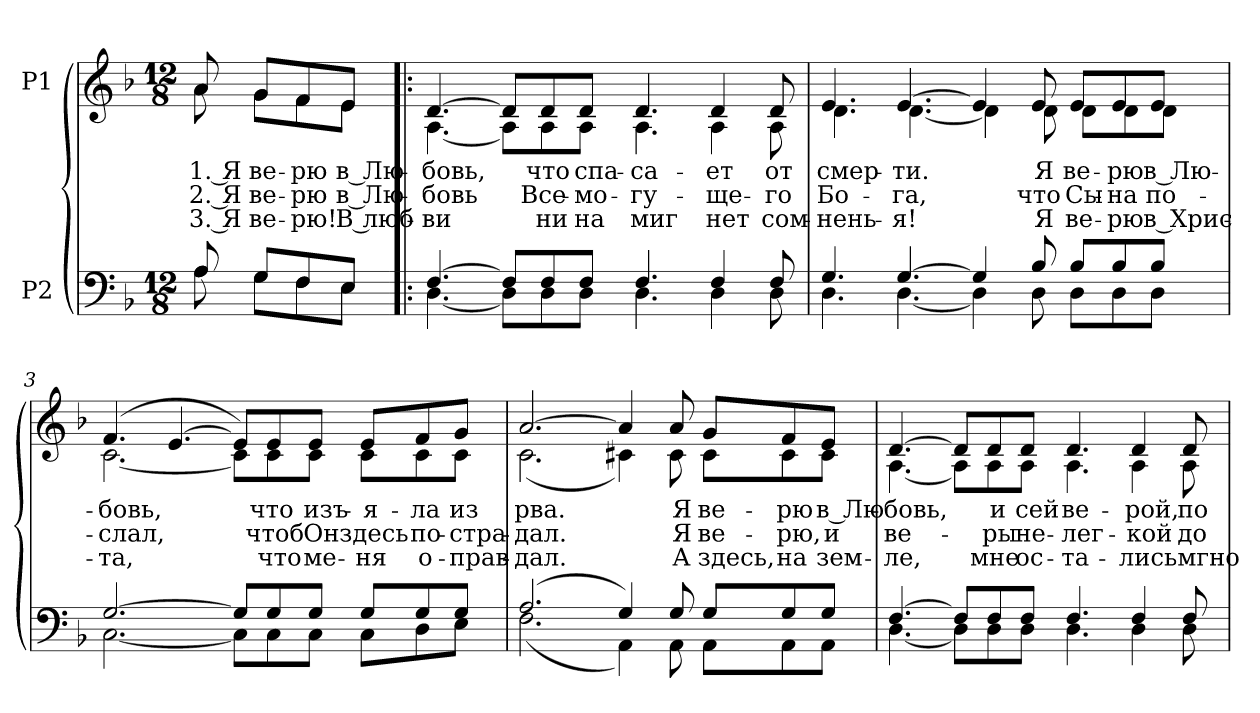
**kern	**kern	**text	**text	**text
*part2	*part1	*part1	*part1	*part1
*staff2	*staff1	*staff1	*staff1	*staff1
*I"P2	*I"P1	*	*	*
!!LO:PB:g=z
*clefF4	*clefG2	*	*	*
*k[b-]	*k[b-]	*	*	*
*d:	*d:	*	*	*
*M12/8	*M12/8	*	*	*
=	=	=	=	=
*^	*	*	*	*
!	!	!	!LO:LY:b:color=#000000	!LO:LY:b:color=#000000	!LO:LY:b:color=#000000
*	*	*^	*	*	*
8Ai/	8Ai\	8ai/	8ai\	1. Я	2. Я	3. Я
!	!	!	!	!LO:LY:b:color=#000000	!LO:LY:b:color=#000000	!LO:LY:b:color=#000000
8Gi/L	8Gi\L	8gi/L	8gi\L	ве-	-ве-	-ве-
!	!	!	!	!LO:LY:b:color=#000000	!LO:LY:b:color=#000000	!LO:LY:b:color=#000000
8Fi/	8Fi\	8fi/	8fi\	-рю	рю	рю!
!	!	!	!	!LO:LY:b:color=#000000	!LO:LY:b:color=#000000	!LO:LY:b:color=#000000
8Ei/J	8Ei\J	8ei/J	8ei\J	в Лю-	-в Лю-	-В люб-
=1!|:	=1!|:	=1!|:	=1!|:	=1!|:	=1!|:	=1!|:
!	!	!	!	!LO:LY:b:color=#000000	!LO:LY:b:color=#000000	!LO:LY:b:color=#000000
[>4.Fi/	[<4.Di\	[>4.di/	[<4.Ai\	-бовь,	бовь	ви
8Fi/L]	8Di\L]	8di/L]	8Ai\L]	.	.	.
!	!	!	!	!LO:LY:b:color=#000000	!LO:LY:b:color=#000000	!LO:LY:b:color=#000000
8Fi/	8Di\	8di/	8Ai\	что	Все-	-ни
!	!	!	!	!LO:LY:b:color=#000000	!LO:LY:b:color=#000000	!LO:LY:b:color=#000000
8Fi/J	8Di\J	8di/J	8Ai\J	спа-	-мо-	-на
!	!	!	!	!LO:LY:b:color=#000000	!LO:LY:b:color=#000000	!LO:LY:b:color=#000000
4.Fi/	4.Di\	4.di/	4.Ai\	са-	-гу-	-миг
!	!	!	!	!LO:LY:b:color=#000000	!LO:LY:b:color=#000000	!LO:LY:b:color=#000000
4Fi/	4Di\	4di/	4Ai\	ет	ще-	-нет
!	!	!	!	!LO:LY:b:color=#000000	!LO:LY:b:color=#000000	!LO:LY:b:color=#000000
8Fi/	8Di\	8di/	8Ai\	от	го	сом-
=2	=2	=2	=2	=2	=2	=2
!	!	!	!	!LO:LY:b:color=#000000	!LO:LY:b:color=#000000	!LO:LY:b:color=#000000
4.Gi/	4.Di\	4.ei/	4.di\	-смер-	-Бо-	-нень-
!	!	!	!	!LO:LY:b:color=#000000	!LO:LY:b:color=#000000	!LO:LY:b:color=#000000
[>4.Gi/	[<4.Di\	[>4.ei/	[<4.di\	-ти.	га,	я!
4Gi/]	4Di\]	4ei/]	4di\]	.	.	.
!	!	!	!	!LO:LY:b:color=#000000	!LO:LY:b:color=#000000	!LO:LY:b:color=#000000
8B-i/	8Di\	8ei/	8di\	Я	что	Я
!	!	!	!	!LO:LY:b:color=#000000	!LO:LY:b:color=#000000	!LO:LY:b:color=#000000
8B-i/L	8Di\L	8ei/L	8di\L	ве-	-Сы-	-ве-
!	!	!	!	!LO:LY:b:color=#000000	!LO:LY:b:color=#000000	!LO:LY:b:color=#000000
8B-i/	8Di\	8ei/	8di\	-рю	на	рю
!	!	!	!	!LO:LY:b:color=#000000	!LO:LY:b:color=#000000	!LO:LY:b:color=#000000
8B-i/J	8Di\J	8ei/J	8di\J	-в Лю-	-по-	в Хрис-
!!LO:LB:g=z	!!
=3	=3	=3	=3	=3	=3	=3
!	!	!	!	!LO:LY:b:color=#000000	!LO:LY:b:color=#000000	!LO:LY:b:color=#000000
[>2.Gi/	[<2.Ci\	(4.fi/	[<2.ci\	-бовь,	слал,	та,
.	.	[>4.ei/	.	.	.	.
8Gi/L]	8Ci\L]	8ei/L])	8ci\L]	.	.	.
!	!	!	!	!LO:LY:b:color=#000000	!LO:LY:b:color=#000000	!LO:LY:b:color=#000000
8Gi/	8Ci\	8ei/	8ci\	что	чтоб	что
!	!	!	!	!LO:LY:b:color=#000000	!LO:LY:b:color=#000000	!LO:LY:b:color=#000000
8Gi/J	8Ci\J	8ei/J	8ci\J	изъ-	-Он	ме-
!	!	!	!	!LO:LY:b:color=#000000	!LO:LY:b:color=#000000	!LO:LY:b:color=#000000
8Gi/L	8Ci\L	8ei/L	8ci\L	-я-	-здесь	ня
!	!	!	!	!LO:LY:b:color=#000000	!LO:LY:b:color=#000000	!LO:LY:b:color=#000000
8Gi/	8Di\	8fi/	8ci\	ла	по-	-о-
!	!	!	!	!LO:LY:b:color=#000000	!LO:LY:b:color=#000000	!LO:LY:b:color=#000000
8Gi/J	8Ei\J	8gi/J	8ci\J	-из	стра-	-прав-
=4	=4	=4	=4	=4	=4	=4
!	!	!	!	!LO:LY:b:color=#000000	!LO:LY:b:color=#000000	!LO:LY:b:color=#000000
(2.Ai/	(2.Fi\	[>2.ai/	(2.ci\	-рва.	дал.	дал.
4Gi/)	4AAi\)	4ai/]	4c#Xi\)	.	.	.
!	!	!	!	!LO:LY:b:color=#000000	!LO:LY:b:color=#000000	!LO:LY:b:color=#000000
8Gi/	8AAi\	8ai/	8c#i\	Я	Я	А
!	!	!	!	!LO:LY:b:color=#000000	!LO:LY:b:color=#000000	!LO:LY:b:color=#000000
8Gi/L	8AAi\L	8gi/L	8c#i\L	ве-	-ве-	-здесь,
!	!	!	!	!LO:LY:b:color=#000000	!LO:LY:b:color=#000000	!LO:LY:b:color=#000000
8Gi/	8AAi\	8fi/	8c#i\	рю	рю,	на
!	!	!	!	!LO:LY:b:color=#000000	!LO:LY:b:color=#000000	!LO:LY:b:color=#000000
8Gi/J	8AAi\J	8ei/J	8c#i\J	в Лю-	-и	зем-
=5	=5	=5	=5	=5	=5	=5
!	!	!	!	!LO:LY:b:color=#000000	!LO:LY:b:color=#000000	!LO:LY:b:color=#000000
[>4.Fi/	[<4.Di\	[>4.di/	[<4.Ai\	-бовь,	ве-	-ле,
8Fi/L]	8Di\L]	8di/L]	8Ai\L]	.	.	.
!	!	!	!	!LO:LY:b:color=#000000	!LO:LY:b:color=#000000	!LO:LY:b:color=#000000
8Fi/	8Di\	8di/	8Ai\	и	ры	мне
!	!	!	!	!LO:LY:b:color=#000000	!LO:LY:b:color=#000000	!LO:LY:b:color=#000000
8Fi/J	8Di\J	8di/J	8Ai\J	сей	не-	-ос-
!	!	!	!	!LO:LY:b:color=#000000	!LO:LY:b:color=#000000	!LO:LY:b:color=#000000
4.Fi/	4.Di\	4.di/	4.Ai\	-ве-	-лег-	-та-
!	!	!	!	!LO:LY:b:color=#000000	!LO:LY:b:color=#000000	!LO:LY:b:color=#000000
4Fi/	4Di\	4di/	4Ai\	-рой,	кой	лись
!	!	!	!	!LO:LY:b:color=#000000	!LO:LY:b:color=#000000	!LO:LY:b:color=#000000
8Fi/	8Di\	8di/	8Ai\	по-	-до-	-мгно-
*v	*v	*	*	*	*	*
*	*v	*v	*	*	*
=	=	=	=	=
*-	*-	*-	*-	*-
